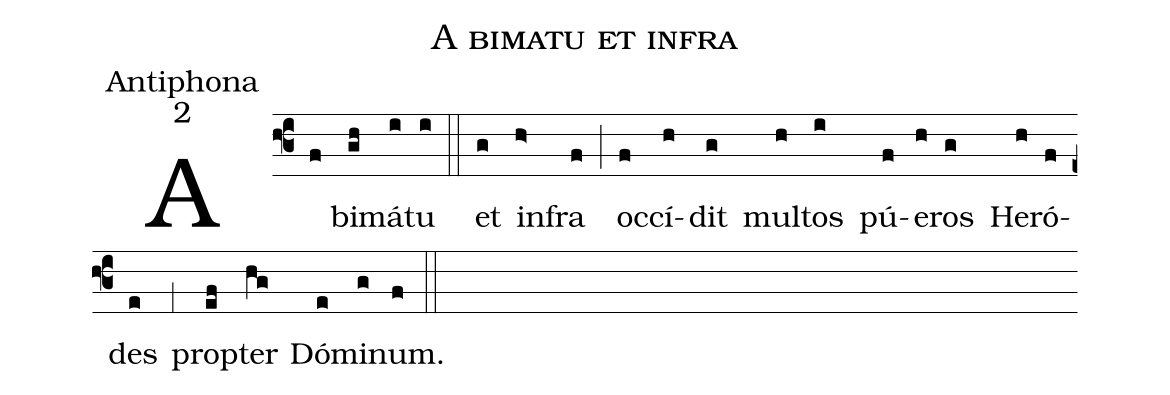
name:A bimatu et infra;
office-part:Antiphona;
mode:2;
%%
(f3) A(f) bi(gh)má(i)tu(i) (::) et(g) in(h>)fra(f) (;) oc(f)cí(h)dit(g) mul(h)tos(i) pú(f)e(h)ros(g) He(h)ró(f)des(e) (;1) prop(ef)ter(hg) Dó(e)mi(g)num.(f) (::)
